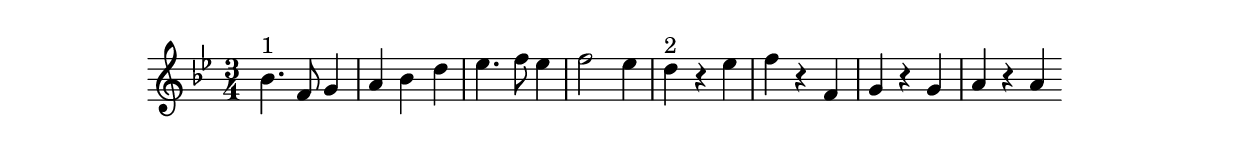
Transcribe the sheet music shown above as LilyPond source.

\version "2.14.0"
%{\header {
  composer = "B. Crowell"
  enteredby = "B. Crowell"
}%}
\score{{\key bes \major
\time 3/4
%{\tempo 4=90
%}\transpose c bes {\relative c' {
  c4.^\markup{"1"} g8 a4 | b4 c e | f4. g8 f4 | g2 f4 | e4^\markup{"2"} r f | g r g, | a r a | b r b
  \bar ":|"
}}

}}